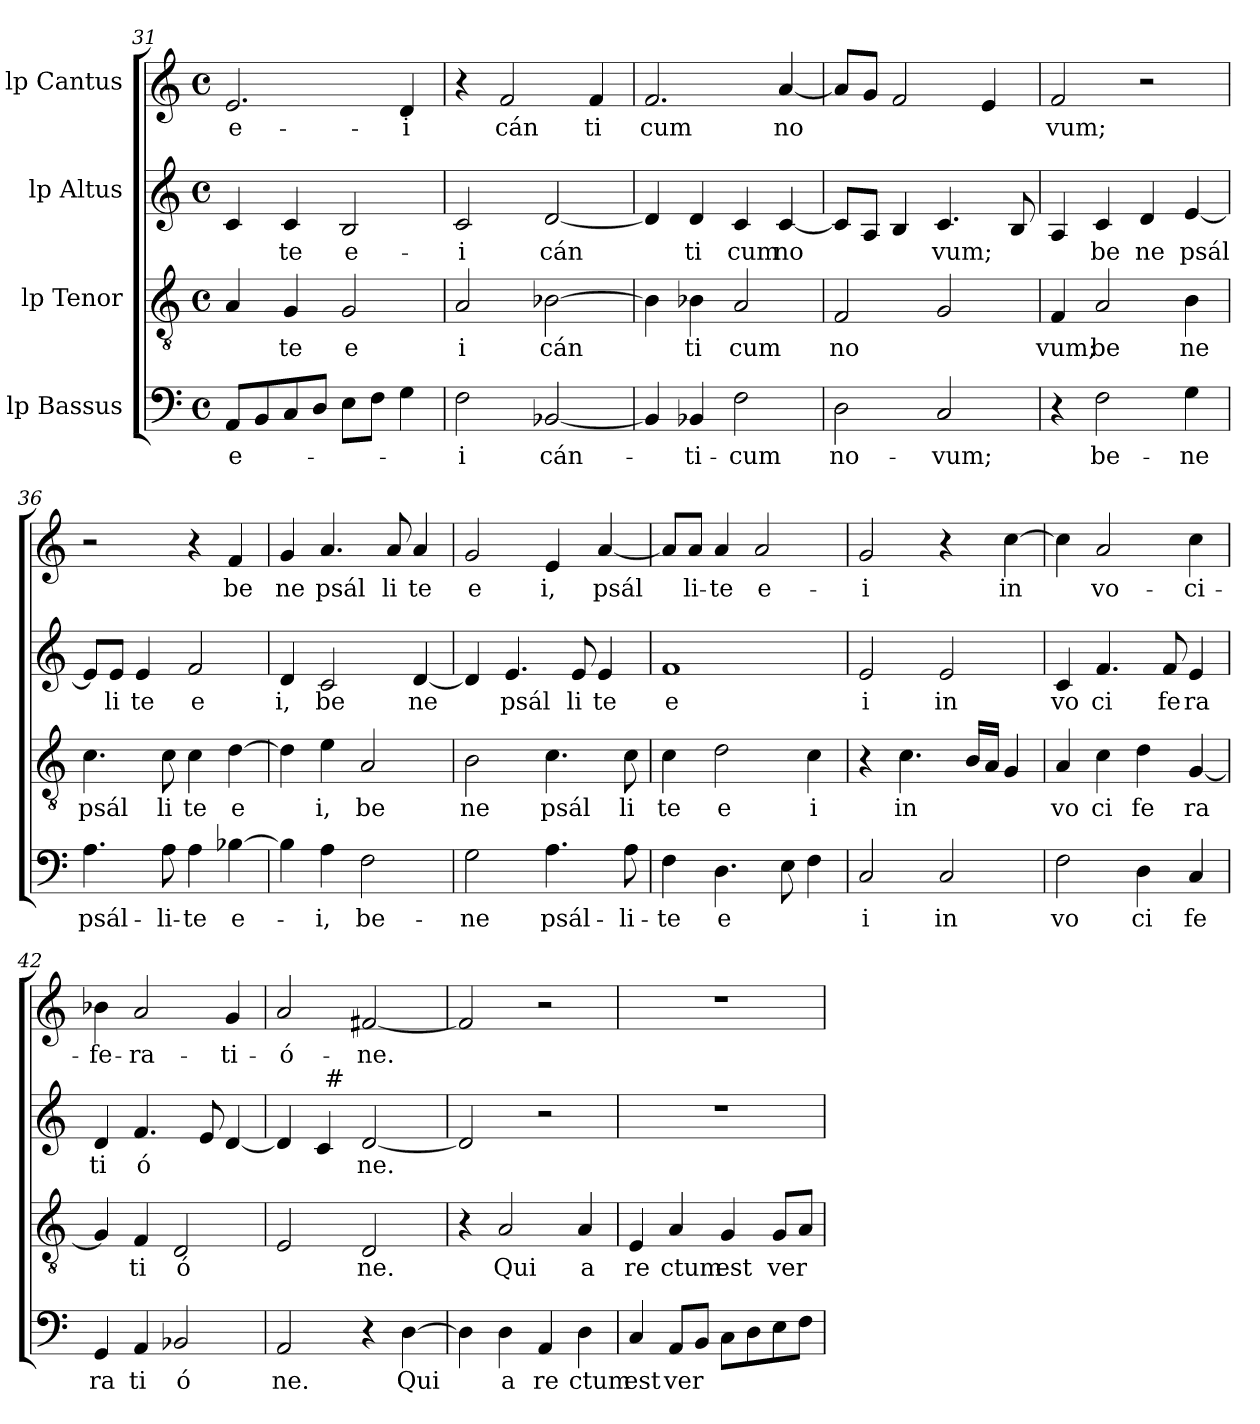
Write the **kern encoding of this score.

**kern	**text	**kern	**text	**kern	**text	**kern	**text
*part4	*part4	*part3	*part3	*part2	*part2	*part1	*part1
*staff4	*staff4	*staff3	*staff3	*staff2	*staff2	*staff1	*staff1
*I"lp Bassus	*	*I"lp Tenor	*	*I"lp Altus	*	*I"lp Cantus	*
*clefF4	*	*clefGv2	*	*clefG2	*	*clefG2	*
*M4/4	*	*M4/4	*	*M4/4	*	*M4/4	*
*met(c)	*	*met(c)	*	*met(c)	*	*met(c)	*
=31	=31	=31	=31	=31	=31	=31	=31
!	!LO:LY:b:cj	!	!	!	!	!	!LO:LY:b:cj
8AA/L	e-	4A/	.	4c/	.	2.e/	e-
8BB/	.	.	.	.	.	.	.
!	!	!	!LO:LY:b:cj	!	!LO:LY:b:cj	!	!
8C/	.	4G/	te	4c/	-te	.	.
8D/J	.	.	.	.	.	.	.
!	!	!	!LO:LY:b:cj	!	!LO:LY:b:cj	!	!
8E\L	.	2G/	e	2B/	e-	.	.
8F\J	.	.	.	.	.	.	.
!	!	!	!	!	!	!	!LO:LY:b:cj
4G\	.	.	.	.	.	4d/	-i
!!LO:LB:g=z
=32	=32	=32	=32	=32	=32	=32	=32
!	!LO:LY:b:cj	!	!LO:LY:b:cj	!	!LO:LY:b:cj	!	!
2F\	-i	2A/	i	2c/	-i	4r	.
!	!	!	!	!	!	!	!LO:LY:b:cj
.	.	.	.	.	.	2f/	cán
!	!LO:LY:b:cj	!	!LO:LY:b:cj	!	!LO:LY:b:cj	!	!
[<2BB-X/	cán-	[>2B-X\	cán	[<2d/	cán	.	.
!	!	!	!	!	!	!	!LO:LY:b:cj
.	.	.	.	.	.	4f/	ti
=33	=33	=33	=33	=33	=33	=33	=33
!	!	!	!	!	!	!	!LO:LY:b:cj
4BB-/]	.	4B-\]	.	4d/]	.	2.f/	cum
!	!LO:LY:b:cj	!	!LO:LY:b:cj	!	!LO:LY:b:cj	!	!
4BB-X/	-ti-	4B-X\	ti	4d/	ti	.	.
!	!LO:LY:b:cj	!	!LO:LY:b:cj	!	!LO:LY:b:cj	!	!
2F\	-cum	2A/	cum	4c/	cum	.	.
!	!	!	!	!	!LO:LY:b:cj	!	!LO:LY:b:cj
.	.	.	.	[<4c/	no	[<4a/	no
=34	=34	=34	=34	=34	=34	=34	=34
!	!LO:LY:b:cj	!	!LO:LY:b:cj	!	!	!	!
2D\	no-	2F/	no	8c/L]	.	8a/L]	.
.	.	.	.	8A/J	.	8g/J	.
.	.	.	.	4B/	.	2f/	.
!	!LO:LY:b:cj	!	!	!	!LO:LY:b	!	!
2C/	-vum;	2G/	.	4.c/	vum;	.	.
.	.	.	.	.	.	4e/	.
.	.	.	.	8B/	.	.	.
=35	=35	=35	=35	=35	=35	=35	=35
!	!	!	!LO:LY:b:cj	!	!	!	!LO:LY:b:cj
4r	.	4F/	vum;	4A/	.	2f/	vum;
!	!LO:LY:b:cj	!	!LO:LY:b:cj	!	!LO:LY:b:cj	!	!
2F\	be-	2A/	be	4c/	be	.	.
!	!	!	!	!	!LO:LY:b:cj	!	!
.	.	.	.	4d/	ne	2r	.
!	!LO:LY:b:cj	!	!LO:LY:b:cj	!	!LO:LY:b:cj	!	!
4G\	-ne	4B\	ne	[<4e/	psál	.	.
=36	=36	=36	=36	=36	=36	=36	=36
!	!LO:LY:b:cj	!	!LO:LY:b:cj	!	!	!	!
4.A\	psál-	4.c\	psál	8e/L]	.	2r	.
!	!	!	!	!	!LO:LY:b:cj	!	!
.	.	.	.	8e/J	li	.	.
!	!	!	!	!	!LO:LY:b:cj	!	!
.	.	.	.	4e/	te	.	.
!	!LO:LY:b:cj	!	!LO:LY:b:cj	!	!	!	!
8A\	-li-	8c\	li	.	.	.	.
!	!LO:LY:b:cj	!	!LO:LY:b:cj	!	!LO:LY:b:cj	!	!
4A\	-te	4c\	te	2f/	e	4r	.
!	!LO:LY:b:cj	!	!LO:LY:b:cj	!	!	!	!LO:LY:b:cj
[>4B-X\	e-	[>4d\	e	.	.	4f/	be
=37	=37	=37	=37	=37	=37	=37	=37
!	!	!	!	!	!LO:LY:b:cj	!	!LO:LY:b:cj
4B-\]	.	4d\]	.	4d/	i,	4g/	ne
!	!LO:LY:b:cj	!	!LO:LY:b:cj	!	!LO:LY:b:cj	!	!LO:LY:b:cj
4A\	-i,	4e\	i,	2c/	be	4.a/	psál
!	!LO:LY:b:cj	!	!LO:LY:b:cj	!	!	!	!
2F\	be-	2A/	be	.	.	.	.
!	!	!	!	!	!	!	!LO:LY:b:cj
.	.	.	.	.	.	8a/	li
!	!	!	!	!	!LO:LY:b:cj	!	!LO:LY:b:cj
.	.	.	.	[<4d/	ne	4a/	te
=38	=38	=38	=38	=38	=38	=38	=38
!	!LO:LY:b:cj	!	!LO:LY:b:cj	!	!	!	!LO:LY:b:cj
2G\	-ne	2B\	ne	4d/]	.	2g/	e
!	!	!	!	!	!LO:LY:b:cj	!	!
.	.	.	.	4.e/	psál	.	.
!	!LO:LY:b:cj	!	!LO:LY:b:cj	!	!	!	!LO:LY:b:cj
4.A\	psál-	4.c\	psál	.	.	4e/	i,
!	!	!	!	!	!LO:LY:b:cj	!	!
.	.	.	.	8e/	li	.	.
!	!	!	!	!	!LO:LY:b:cj	!	!LO:LY:b:cj
.	.	.	.	4e/	te	[>4a/	psál
!	!LO:LY:b:cj	!	!LO:LY:b:cj	!	!	!	!
8A\	-li-	8c\	li	.	.	.	.
!!LO:LB:g=z
=39	=39	=39	=39	=39	=39	=39	=39
!	!LO:LY:b:cj	!	!LO:LY:b:cj	!	!LO:LY:b:cj	!	!
4F\	-te	4c\	te	1f	e	8a/L]	.
!	!	!	!	!	!	!	!LO:LY:b:cj
.	.	.	.	.	.	8a/J	li-
!	!LO:LY:b:cj	!	!LO:LY:b:cj	!	!	!	!LO:LY:b:cj
4.D\	e	2d\	e	.	.	4a/	-te
!	!	!	!	!	!	!	!LO:LY:b:cj
.	.	.	.	.	.	2a/	e-
8E\	.	.	.	.	.	.	.
!	!	!	!LO:LY:b:cj	!	!	!	!
4F\	.	4c\	i	.	.	.	.
=40	=40	=40	=40	=40	=40	=40	=40
!	!LO:LY:b:cj	!	!	!	!LO:LY:b:cj	!	!LO:LY:b:cj
2C/	i	4r	.	2e/	i	2g/	-i
!	!	!	!LO:LY:b:cj	!	!	!	!
.	.	4.c\	in	.	.	.	.
!	!LO:LY:b:cj	!	!	!	!LO:LY:b:cj	!	!
2C/	in	.	.	2e/	in	4r	.
.	.	16B/L	.	.	.	.	.
.	.	16A/J	.	.	.	.	.
!	!	!	!	!	!	!	!LO:LY:b:cj
.	.	4G/	.	.	.	[>4cc\	in
=41	=41	=41	=41	=41	=41	=41	=41
!	!LO:LY:b:cj	!	!LO:LY:b:cj	!	!LO:LY:b:cj	!	!
2F\	vo	4A/	vo	4c/	vo	4cc\]	.
!	!	!	!LO:LY:b:cj	!	!LO:LY:b:cj	!	!LO:LY:b:cj
.	.	4c\	ci	4.f/	ci	2a/	vo-
!	!LO:LY:b:cj	!	!LO:LY:b:cj	!	!	!	!
4D\	ci	4d\	fe	.	.	.	.
!	!	!	!	!	!LO:LY:b:cj	!	!
.	.	.	.	8f/	fe	.	.
!	!LO:LY:b:cj	!	!LO:LY:b:cj	!	!LO:LY:b:cj	!	!LO:LY:b:cj
4C/	fe	[<4G/	ra	4e/	ra	4cc\	-ci-
=42	=42	=42	=42	=42	=42	=42	=42
!	!LO:LY:b:cj	!	!	!	!LO:LY:b:cj	!	!LO:LY:b:cj
4GG/	ra	4G/]	.	4d/	ti	4b-X\	-fe-
!	!LO:LY:b:cj	!	!LO:LY:b:cj	!	!LO:LY:b:cj	!	!LO:LY:b:cj
4AA/	ti	4F/	ti	4.f/	ó	2a/	-ra-
!	!LO:LY:b:cj	!	!LO:LY:b:cj	!	!	!	!
2BB-X/	ó	2D/	ó	.	.	.	.
.	.	.	.	8e/	.	.	.
!	!	!	!	!	!	!	!LO:LY:b:cj
.	.	.	.	[<4d/	.	4g/	-ti-
=43	=43	=43	=43	=43	=43	=43	=43
!	!LO:LY:b:cj	!	!	!	!	!	!LO:LY:b:cj
*	*	*	*	*^	*	*	*
2AA/	ne.	2E/	.	4d/]	4ryy	.	2a/	-ó-
.	.	.	.	4c/	64ryy	.	.	.
!	!	!	!	!	!LO:TX:a:t=#	!	!	!
.	.	.	.	.	2ryy	.	.	.
!	!	!	!LO:LY:b:cj	!	!	!LO:LY:b:cj	!	!LO:LY:b:cj
4r	.	2D/	ne.	[<2d/	.	ne.	[<2f#X/	-ne.
!	!LO:LY:b:cj	!	!	!	!	!	!	!
[>4D\	Qui	.	.	.	.	.	.	.
.	.	.	.	.	8...ryy	.	.	.
*	*	*	*	*v	*v	*	*	*
=44	=44	=44	=44	=44	=44	=44	=44
4D\]	.	4r	.	2d/]	.	2f#/]	.
!	!LO:LY:b:cj	!	!LO:LY:b:cj	!	!	!	!
4D\	a	2A/	Qui	.	.	.	.
!	!LO:LY:b:cj	!	!	!	!	!	!
4AA/	re	.	.	2r	.	2r	.
!	!LO:LY:b:cj	!	!LO:LY:b:cj	!	!	!	!
4D\	ctum	4A/	a	.	.	.	.
=45	=45	=45	=45	=45	=45	=45	=45
!	!LO:LY:b:cj	!	!LO:LY:b:cj	!	!	!	!
4C/	est	4E/	re	1r	.	1r	.
!	!LO:LY:b	!	!LO:LY:b:cj	!	!	!	!
8AA/L	ver	4A/	ctum	.	.	.	.
8BB/J	.	.	.	.	.	.	.
!	!	!	!LO:LY:b:cj	!	!	!	!
8C\L	.	4G/	est	.	.	.	.
8D\	.	.	.	.	.	.	.
!	!	!	!LO:LY:b	!	!	!	!
8E\	.	8G/L	ver	.	.	.	.
8F\J	.	8A/J	.	.	.	.	.
=	=	=	=	=	=	=	=
*-	*-	*-	*-	*-	*-	*-	*-
